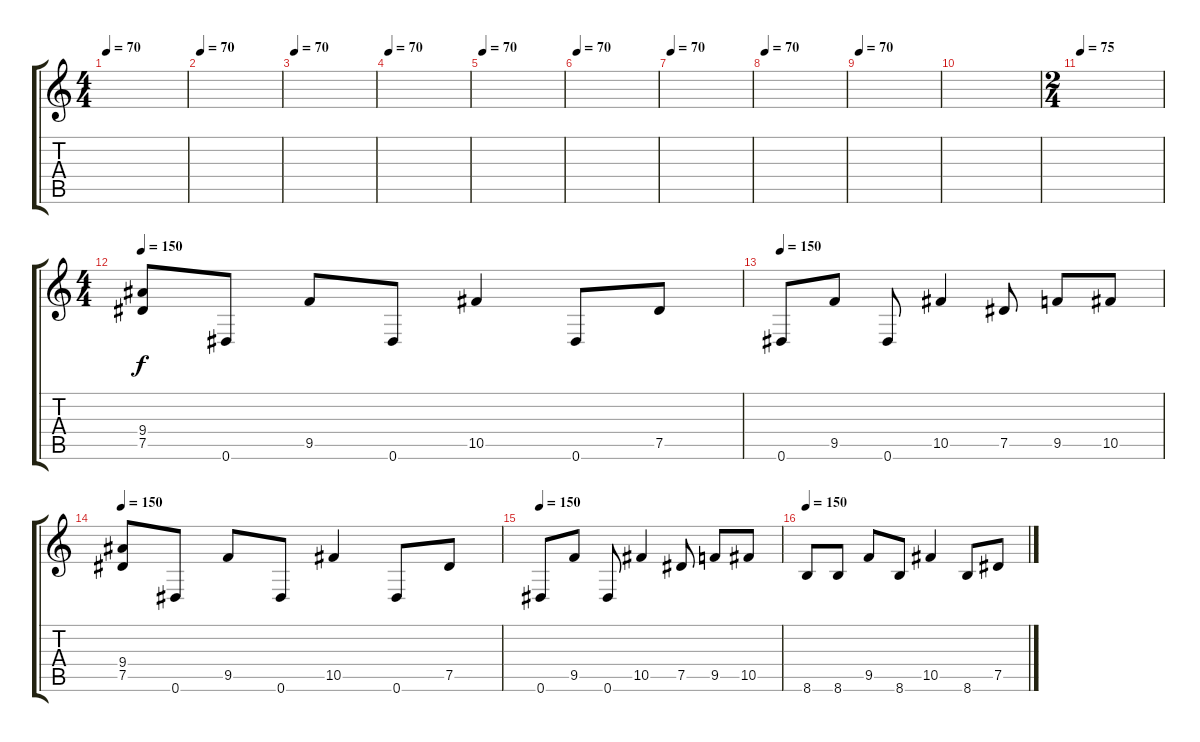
\track "" {instrument overdrivenguitar}
\staff {score tabs}
\tuning (Eb4 Bb3 Gb3 Db3 Ab2 Eb2) {hide}
\ts (4 4)
\tempo 70
\clef g2
\ks c
|
\tempo 70
|
\tempo 70
|
\tempo 70
|
\tempo 70
|
\tempo 70
|
\tempo 70
|
\tempo 70
|
\tempo 70
|
|
\ts (2 4)
\tempo 75
|
\ts (4 4)
\tempo 150
(9.4 7.5).8 0.6.8 9.5.8 0.6.8 10.5.4 0.6.8 7.5.8 |
\tempo 150
0.6.8 9.5.8 0.6.8 10.5.4 7.5.8 9.5.8 10.5.8 |
\tempo 150
(9.4 7.5).8 0.6.8 9.5.8 0.6.8 10.5.4 0.6.8 7.5.8 |
\tempo 150
0.6.8 9.5.8 0.6.8 10.5.4 7.5.8 9.5.8 10.5.8 |
\tempo 150
8.6.8 8.6.8 9.5.8 8.6.8 10.5.4 8.6.8 7.5.8
